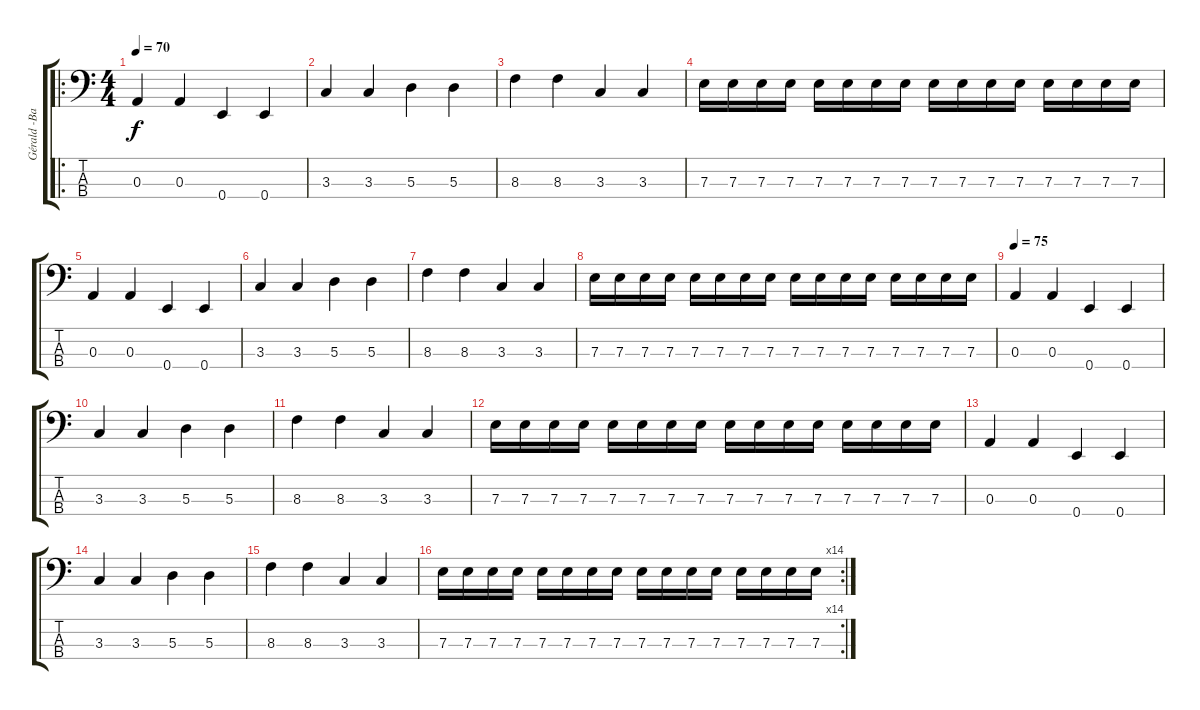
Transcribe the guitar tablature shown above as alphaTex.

\track ("Gérald -Basse-" "Gérald -Ba") {instrument electricbasspick}
\staff {score tabs}
\tuning (G2 D2 A1 E1) {hide}
\ro
\ts (4 4)
\tempo 70
\clef f4
\ks c
0.3.4{dy f instrument electricbasspick} 0.3.4 0.4.4 0.4.4 |
3.3.4 3.3.4 5.3.4 5.3.4 |
8.3.4 8.3.4 3.3.4 3.3.4 |
7.3.16 7.3.16 7.3.16 7.3.16 7.3.16 7.3.16 7.3.16 7.3.16 7.3.16 7.3.16 7.3.16 7.3.16 7.3.16 7.3.16 7.3.16 7.3.16 |
0.3.4 0.3.4 0.4.4 0.4.4 |
3.3.4 3.3.4 5.3.4 5.3.4 |
8.3.4 8.3.4 3.3.4 3.3.4 |
7.3.16 7.3.16 7.3.16 7.3.16 7.3.16 7.3.16 7.3.16 7.3.16 7.3.16 7.3.16 7.3.16 7.3.16 7.3.16 7.3.16 7.3.16 7.3.16 |
\tempo 75
0.3.4 0.3.4 0.4.4 0.4.4 |
3.3.4 3.3.4 5.3.4 5.3.4 |
8.3.4 8.3.4 3.3.4 3.3.4 |
7.3.16 7.3.16 7.3.16 7.3.16 7.3.16 7.3.16 7.3.16 7.3.16 7.3.16 7.3.16 7.3.16 7.3.16 7.3.16 7.3.16 7.3.16 7.3.16 |
0.3.4 0.3.4 0.4.4 0.4.4 |
3.3.4 3.3.4 5.3.4 5.3.4 |
8.3.4 8.3.4 3.3.4 3.3.4 |
\rc 14
7.3.16 7.3.16 7.3.16 7.3.16 7.3.16 7.3.16 7.3.16 7.3.16 7.3.16 7.3.16 7.3.16 7.3.16 7.3.16 7.3.16 7.3.16 7.3.16
